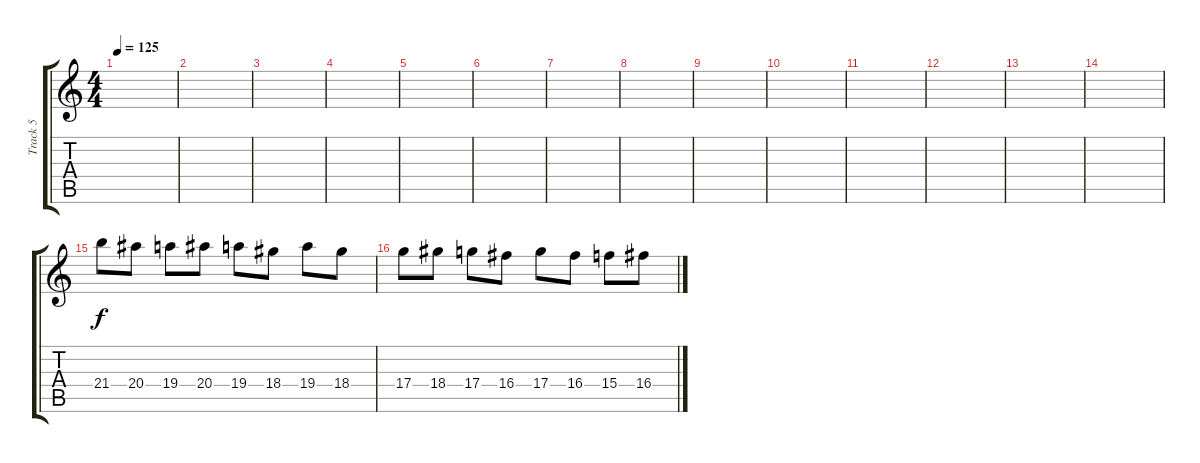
\track ("Track 5" "Track 5") {instrument overdrivenguitar}
\staff {score tabs}
\tuning (E4 B3 G3 D3 A2 D2) {hide}
\ts (4 4)
\tempo 125
\clef g2
\ks c
|
|
|
|
|
|
|
|
|
|
|
|
|
|
21.4.8 20.4.8 19.4.8 20.4.8 19.4.8 18.4.8 19.4.8 18.4.8 |
17.4.8 18.4.8 17.4.8 16.4.8 17.4.8 16.4.8 15.4.8 16.4.8
